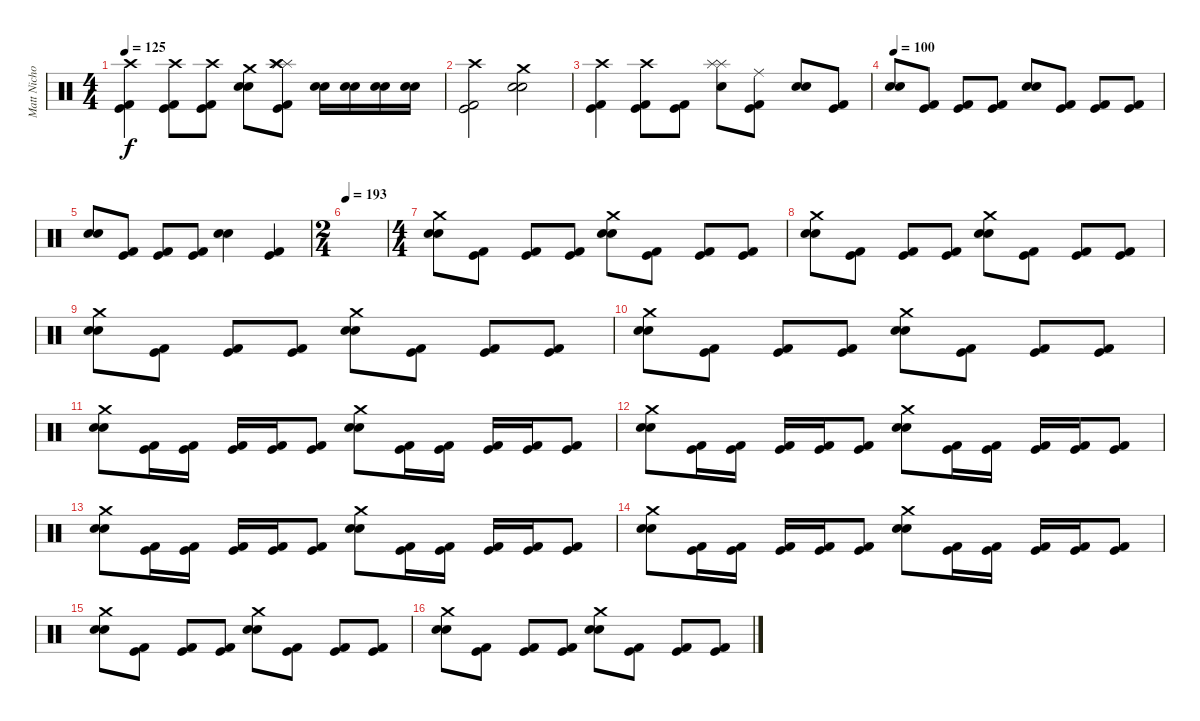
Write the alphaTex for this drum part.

\track ("Matt Nicholls" "Matt Nicho") {instrument percussion}
\staff {score}
\articulation defaults
\ts (4 4)
\tempo 125
\clef neutral
\ks c
("Crash high (hit)" "Kick (hit)" "Kick (hit) 2").4{dy f} ("Crash high (hit)" "Kick (hit)" "Kick (hit) 2").8 ("Crash high (hit)" "Kick (hit)" "Kick (hit) 2").8 ("Crash medium (hit)" "Electric Snare (hit)" "Snare (hit) 2").8 ("Splash (hit)" "Crash high (hit)" "Splash (hit)" "Splash (hit)" "Kick (hit)" "Kick (hit) 2").8 ("Electric Snare (hit)" "Snare (hit) 2").16 ("Electric Snare (hit)" "Snare (hit) 2").16 ("Electric Snare (hit)" "Snare (hit) 2").16 ("Electric Snare (hit)" "Snare (hit) 2").16 |
("Crash high (hit)" "Kick (hit)" "Kick (hit) 2").2 ("Crash medium (hit)" "Electric Snare (hit)" "Snare (hit) 2").2 |
("Crash high (hit)" "Kick (hit)" "Kick (hit) 2").4 ("Crash high (hit)" "Kick (hit)" "Kick (hit) 2").8 ("Kick (hit)" "Kick (hit) 2").8 ("Splash (hit)" "Splash (hit)" "Snare (hit) 2").8 ("Ride (middle)" "Kick (hit)" "Kick (hit) 2").8 ("Electric Snare (hit)" "Snare (hit) 2").8 ("Kick (hit)" "Kick (hit) 2").8 |
\tempo 100
("Electric Snare (hit)" "Snare (hit) 2").8 ("Kick (hit)" "Kick (hit) 2").8 ("Kick (hit)" "Kick (hit) 2").8 ("Kick (hit)" "Kick (hit) 2").8 ("Electric Snare (hit)" "Snare (hit) 2").8 ("Kick (hit)" "Kick (hit) 2").8 ("Kick (hit)" "Kick (hit) 2").8 ("Kick (hit)" "Kick (hit) 2").8 |
("Electric Snare (hit)" "Snare (hit) 2").8 ("Kick (hit)" "Kick (hit) 2").8 ("Kick (hit)" "Kick (hit) 2").8 ("Kick (hit)" "Kick (hit) 2").8 ("Electric Snare (hit)" "Snare (hit) 2").4 ("Kick (hit)" "Kick (hit) 2").4 |
\ts (2 4)
\tempo 193
|
\ts (4 4)
("Crash medium (hit)" "Electric Snare (hit)" "Snare (hit) 2").8 ("Kick (hit)" "Kick (hit) 2").8 ("Kick (hit)" "Kick (hit) 2").8 ("Kick (hit)" "Kick (hit) 2").8 ("Crash medium (hit)" "Electric Snare (hit)" "Snare (hit) 2").8 ("Kick (hit)" "Kick (hit) 2").8 ("Kick (hit)" "Kick (hit) 2").8 ("Kick (hit)" "Kick (hit) 2").8 |
("Crash medium (hit)" "Electric Snare (hit)" "Snare (hit) 2").8 ("Kick (hit)" "Kick (hit) 2").8 ("Kick (hit)" "Kick (hit) 2").8 ("Kick (hit)" "Kick (hit) 2").8 ("Crash medium (hit)" "Electric Snare (hit)" "Snare (hit) 2").8 ("Kick (hit)" "Kick (hit) 2").8 ("Kick (hit)" "Kick (hit) 2").8 ("Kick (hit)" "Kick (hit) 2").8 |
("Crash medium (hit)" "Electric Snare (hit)" "Snare (hit) 2").8 ("Kick (hit)" "Kick (hit) 2").8 ("Kick (hit)" "Kick (hit) 2").8 ("Kick (hit)" "Kick (hit) 2").8 ("Crash medium (hit)" "Electric Snare (hit)" "Snare (hit) 2").8 ("Kick (hit)" "Kick (hit) 2").8 ("Kick (hit)" "Kick (hit) 2").8 ("Kick (hit)" "Kick (hit) 2").8 |
("Crash medium (hit)" "Electric Snare (hit)" "Snare (hit) 2").8 ("Kick (hit)" "Kick (hit) 2").8 ("Kick (hit)" "Kick (hit) 2").8 ("Kick (hit)" "Kick (hit) 2").8 ("Crash medium (hit)" "Electric Snare (hit)" "Snare (hit) 2").8 ("Kick (hit)" "Kick (hit) 2").8 ("Kick (hit)" "Kick (hit) 2").8 ("Kick (hit)" "Kick (hit) 2").8 |
("Crash medium (hit)" "Electric Snare (hit)" "Snare (hit) 2").8 ("Kick (hit)" "Kick (hit) 2").16 ("Kick (hit)" "Kick (hit) 2").16 ("Kick (hit)" "Kick (hit) 2").16 ("Kick (hit)" "Kick (hit) 2").16 ("Kick (hit)" "Kick (hit) 2").8 ("Crash medium (hit)" "Electric Snare (hit)" "Snare (hit) 2").8 ("Kick (hit)" "Kick (hit) 2").16 ("Kick (hit)" "Kick (hit) 2").16 ("Kick (hit)" "Kick (hit) 2").16 ("Kick (hit)" "Kick (hit) 2").16 ("Kick (hit)" "Kick (hit) 2").8 |
("Crash medium (hit)" "Electric Snare (hit)" "Snare (hit) 2").8 ("Kick (hit)" "Kick (hit) 2").16 ("Kick (hit)" "Kick (hit) 2").16 ("Kick (hit)" "Kick (hit) 2").16 ("Kick (hit)" "Kick (hit) 2").16 ("Kick (hit)" "Kick (hit) 2").8 ("Crash medium (hit)" "Electric Snare (hit)" "Snare (hit) 2").8 ("Kick (hit)" "Kick (hit) 2").16 ("Kick (hit)" "Kick (hit) 2").16 ("Kick (hit)" "Kick (hit) 2").16 ("Kick (hit)" "Kick (hit) 2").16 ("Kick (hit)" "Kick (hit) 2").8 |
("Crash medium (hit)" "Electric Snare (hit)" "Snare (hit) 2").8 ("Kick (hit)" "Kick (hit) 2").16 ("Kick (hit)" "Kick (hit) 2").16 ("Kick (hit)" "Kick (hit) 2").16 ("Kick (hit)" "Kick (hit) 2").16 ("Kick (hit)" "Kick (hit) 2").8 ("Crash medium (hit)" "Electric Snare (hit)" "Snare (hit) 2").8 ("Kick (hit)" "Kick (hit) 2").16 ("Kick (hit)" "Kick (hit) 2").16 ("Kick (hit)" "Kick (hit) 2").16 ("Kick (hit)" "Kick (hit) 2").16 ("Kick (hit)" "Kick (hit) 2").8 |
("Crash medium (hit)" "Electric Snare (hit)" "Snare (hit) 2").8 ("Kick (hit)" "Kick (hit) 2").16 ("Kick (hit)" "Kick (hit) 2").16 ("Kick (hit)" "Kick (hit) 2").16 ("Kick (hit)" "Kick (hit) 2").16 ("Kick (hit)" "Kick (hit) 2").8 ("Crash medium (hit)" "Electric Snare (hit)" "Snare (hit) 2").8 ("Kick (hit)" "Kick (hit) 2").16 ("Kick (hit)" "Kick (hit) 2").16 ("Kick (hit)" "Kick (hit) 2").16 ("Kick (hit)" "Kick (hit) 2").16 ("Kick (hit)" "Kick (hit) 2").8 |
("Crash medium (hit)" "Electric Snare (hit)" "Snare (hit) 2").8 ("Kick (hit)" "Kick (hit) 2").8 ("Kick (hit)" "Kick (hit) 2").8 ("Kick (hit)" "Kick (hit) 2").8 ("Crash medium (hit)" "Electric Snare (hit)" "Snare (hit) 2").8 ("Kick (hit)" "Kick (hit) 2").8 ("Kick (hit)" "Kick (hit) 2").8 ("Kick (hit)" "Kick (hit) 2").8 |
("Crash medium (hit)" "Electric Snare (hit)" "Snare (hit) 2").8 ("Kick (hit)" "Kick (hit) 2").8 ("Kick (hit)" "Kick (hit) 2").8 ("Kick (hit)" "Kick (hit) 2").8 ("Crash medium (hit)" "Electric Snare (hit)" "Snare (hit) 2").8 ("Kick (hit)" "Kick (hit) 2").8 ("Kick (hit)" "Kick (hit) 2").8 ("Kick (hit)" "Kick (hit) 2").8
